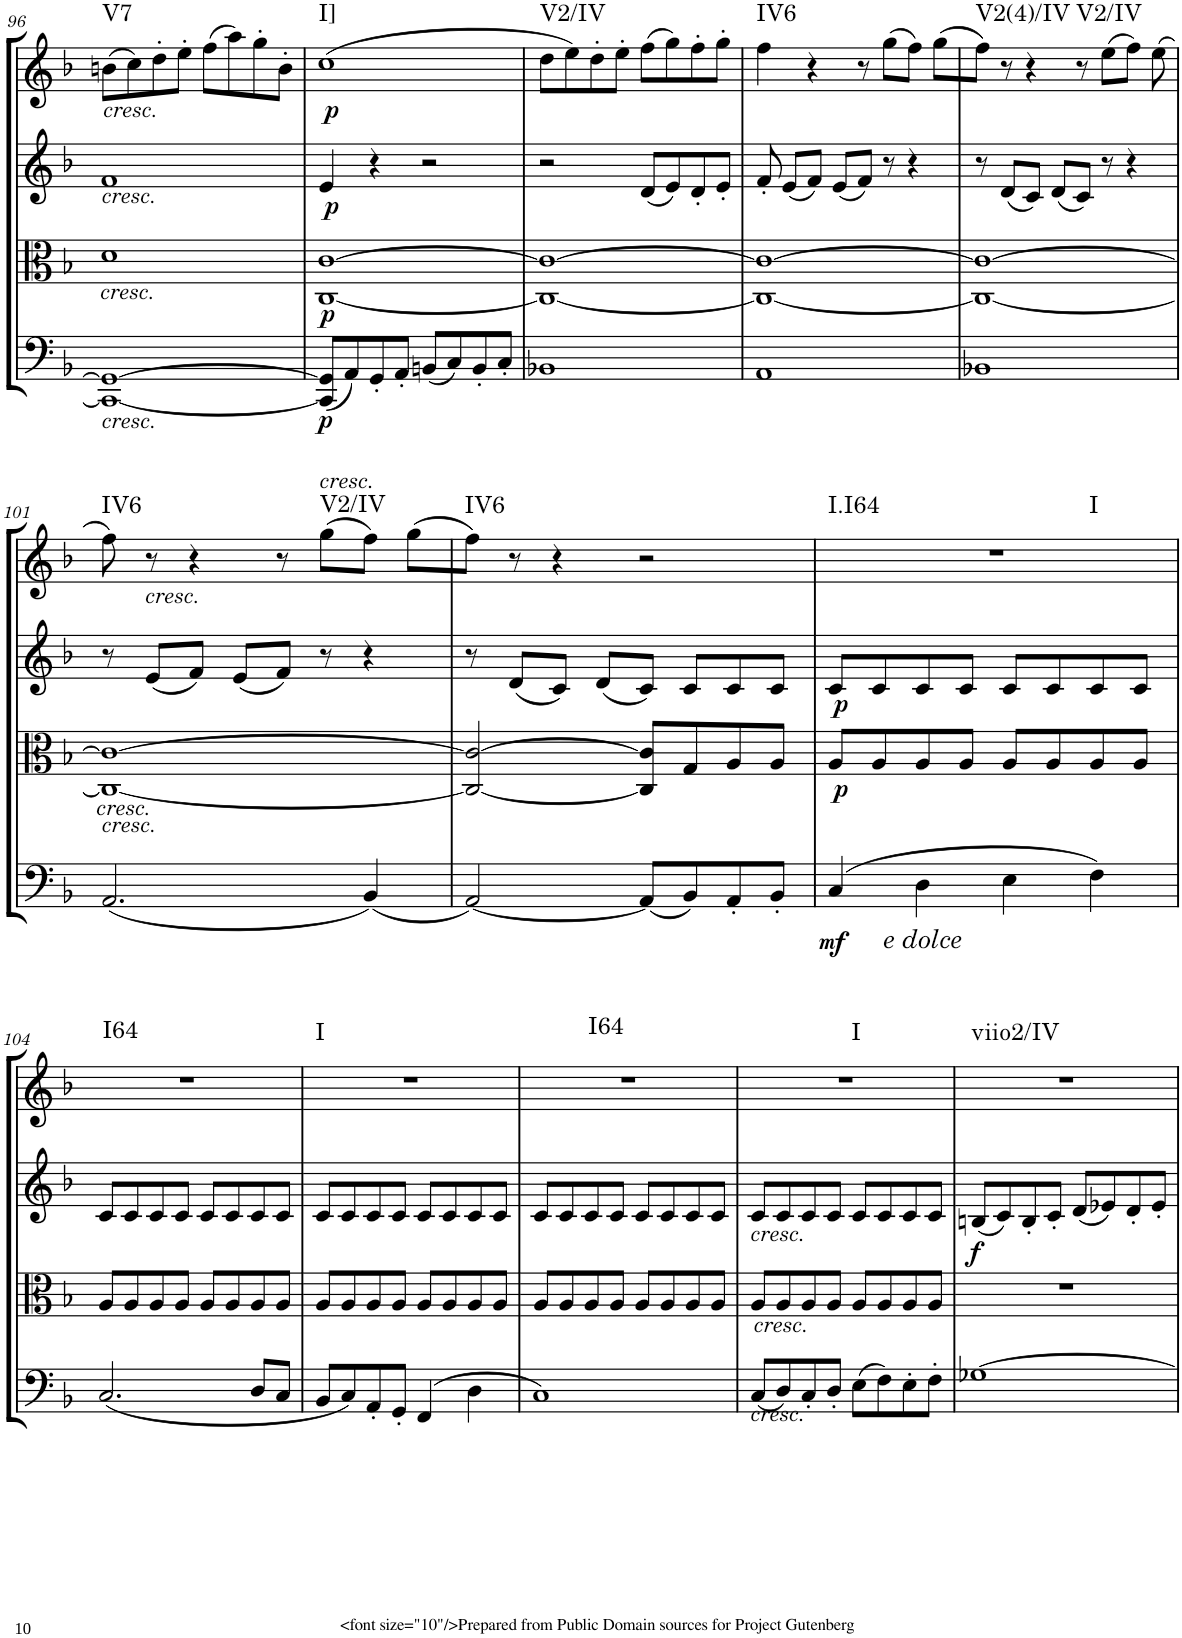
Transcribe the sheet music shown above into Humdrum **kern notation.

**kern	**dynam	**kern	**dynam	**kern	**dynam	**kern	**dynam	**harte
*part4	*part4	*part3	*part3	*part2	*part2	*part1	*part1	*part1
*staff4	*staff4	*staff3	*staff3	*staff2	*staff2	*staff1	*staff1	*
*I"Cello	*	*I"Viola	*	*I"2nd Violin	*	*I"1st Violin	*	*
*	*	*I'Vla	*	*I'Vln	*	*I'Vln	*	*
!!LO:PB:g=z
*clefF4	*	*clefC3	*	*clefG2	*	*clefG2	*	*
*k[b-]	*	*k[b-]	*	*k[b-]	*	*k[b-]	*	*
*M4/4	*	*M4/4	*	*M4/4	*	*M4/4	*	*
*met(c)	*	*met(c)	*	*met(c)	*	*met(c)	*	*
=96	=96	=96	=96	=96	=96	=96	=96	=96
!	!	!	!	!	!	!LO:TX:b:i:t=cresc.	!	!
!	!	!	!	!LO:TX:b:i:t=cresc.	!	!	!	!
!	!	!LO:TX:b:i:t=cresc.	!	!	!	!	!	!
!LO:TX:b:i:t=cresc.	!	!	!	!	!	!	!	!LO:H:kt=V7
1CC_ 1GG_	.	1d	.	1f	.	(8bn\L	.	N
.	.	.	.	.	.	8cc\)	.	.
.	.	.	.	.	.	8dd'\	.	.
.	.	.	.	.	.	8ee'\J	.	.
.	.	.	.	.	.	(8ff\L	.	.
.	.	.	.	.	.	8aa\)	.	.
.	.	.	.	.	.	8gg'\	.	.
.	.	.	.	.	.	8b'\J	.	.
=97	=97	=97	=97	=97	=97	=97	=97	=97
!	!LO:DY:b	!	!	!	!	!	!	!
!	!LO:DY:n=1:a	!	!	!	!LO:DY:b	!	!LO:DY:b	!LO:H:kt=I]
(8CC/] 8GG/]L	p p	[1C [1c	.	4e/	p	(1cc	p	N
8AA/)	.	.	.	.	.	.	.	.
8GG'/	.	.	.	4r	.	.	.	.
8AA'/J	.	.	.	.	.	.	.	.
(8BBn/L	.	.	.	2r	.	.	.	.
8C/)	.	.	.	.	.	.	.	.
8BB'/	.	.	.	.	.	.	.	.
8C'/J	.	.	.	.	.	.	.	.
=98	=98	=98	=98	=98	=98	=98	=98	=98
!	!	!	!	!	!	!	!	!LO:H:kt=V2/IV
1BB-X	.	1C_ 1c_	.	2r	.	8dd\L	.	N
.	.	.	.	.	.	8ee\)	.	.
.	.	.	.	.	.	8dd'\	.	.
.	.	.	.	.	.	8ee'\J	.	.
.	.	.	.	(8d/L	.	(8ff\L	.	.
.	.	.	.	8e/)	.	8gg\)	.	.
.	.	.	.	8d'/	.	8ff'\	.	.
.	.	.	.	8e'/J	.	8gg'\J	.	.
=99	=99	=99	=99	=99	=99	=99	=99	=99
!	!	!	!	!	!	!	!	!LO:H:kt=IV6
1AA	.	1C_ 1c_	.	8f'/	.	4ff\	.	N
.	.	.	.	(8e/L	.	.	.	.
.	.	.	.	8f/J)	.	4r	.	.
.	.	.	.	(8e/L	.	.	.	.
.	.	.	.	8f/J)	.	8r	.	.
.	.	.	.	8r	.	(8gg\L	.	.
.	.	.	.	4r	.	8ff\J)	.	.
.	.	.	.	.	.	(8gg\L	.	.
=100	=100	=100	=100	=100	=100	=100	=100	=100
!	!	!	!	!	!	!	!	!LO:H:kt=V2(4)/IV
1BB-X	.	1C_ 1c_	.	8r	.	8ff\J)	.	N
.	.	.	.	(8d/L	.	8r	.	.
.	.	.	.	8c/J)	.	4r	.	.
.	.	.	.	(8d/L	.	.	.	.
!	!	!	!	!	!	!	!	!LO:H:kt=V2/IV
.	.	.	.	8c/J)	.	8r	.	N
.	.	.	.	8r	.	(8ee\L	.	.
.	.	.	.	4r	.	8ff\J)	.	.
.	.	.	.	.	.	(8ee\	.	.
!!LO:LB:g=z
=101	=101	=101	=101	=101	=101	=101	=101	=101
!	!	!LO:TX:b:i:t=cresc.	!	!	!	!	!	!
!LO:TX:a:i:t=cresc.	!	!	!	!	!	!	!	!LO:H:kt=IV6
(2.AA/	.	1C_ 1c_	.	8r	.	8ff\)	.	N
!	!	!	!	!LO:TX:a:i:t=cresc.	!	!	!	!
.	.	.	.	(8e/L	.	8r	.	.
.	.	.	.	8f/J)	.	4r	.	.
.	.	.	.	(8e/L	.	.	.	.
.	.	.	.	8f/J)	.	8r	.	.
!	!	!	!	!	!	!LO:TX:a:i:t=cresc.	!	!LO:H:kt=V2/IV
.	.	.	.	8r	.	(8gg\L	.	N
(4BB-/)	.	.	.	4r	.	8ff\J)	.	.
.	.	.	.	.	.	(8gg\L	.	.
=102	=102	=102	=102	=102	=102	=102	=102	=102
!	!	!	!	!	!	!	!	!LO:H:kt=IV6
[2AA/)	.	2C/_ 2c/_	.	8r	.	8ff\J)	.	N
.	.	.	.	(8d/L	.	8r	.	.
.	.	.	.	8c/J)	.	4r	.	.
.	.	.	.	(8d/L	.	.	.	.
(8AA/L]	.	8C/] 8c/]L	.	8c/J)	.	2r	.	.
8BB-/)	.	8G/	.	8c/L	.	.	.	.
8AA'/	.	8A/	.	8c/	.	.	.	.
8BB-'/J	.	8A/J	.	8c/J	.	.	.	.
=103	=103	=103	=103	=103	=103	=103	=103	=103
!	!LO:DY:b	!	!LO:DY:b	!	!LO:DY:b	!	!	!LO:H:n=1:kt=I.I64
!	!	!	!	!	!	!	!	!LO:H:n=2:kt=I
(4C/	mf	8A/L	p	8c/L	p	1r	.	N N
.	.	8A/	.	8c/	.	.	.	.
!LO:TX:b:i:t=e dolce	!	!	!	!	!	!	!	!
4D\	.	8A/	.	8c/	.	.	.	.
.	.	8A/J	.	8c/J	.	.	.	.
4E\	.	8A/L	.	8c/L	.	.	.	.
.	.	8A/	.	8c/	.	.	.	.
4F\)	.	8A/	.	8c/	.	.	.	.
.	.	8A/J	.	8c/J	.	.	.	.
!!LO:LB:g=z
=104	=104	=104	=104	=104	=104	=104	=104	=104
!	!	!	!	!	!	!	!	!LO:H:kt=I64
(<2.C/	.	8A/L	.	8c/L	.	1r	.	N
.	.	8A/	.	8c/	.	.	.	.
.	.	8A/	.	8c/	.	.	.	.
.	.	8A/J	.	8c/J	.	.	.	.
.	.	8A/L	.	8c/L	.	.	.	.
.	.	8A/	.	8c/	.	.	.	.
8D/L	.	8A/	.	8c/	.	.	.	.
8C/J	.	8A/J	.	8c/J	.	.	.	.
=105	=105	=105	=105	=105	=105	=105	=105	=105
!	!	!	!	!	!	!	!	!LO:H:kt=I
8BB-/L	.	8A/L	.	8c/L	.	1r	.	N
8C/)	.	8A/	.	8c/	.	.	.	.
8AA'/	.	8A/	.	8c/	.	.	.	.
8GG'/J	.	8A/J	.	8c/J	.	.	.	.
(4FF/	.	8A/L	.	8c/L	.	.	.	.
.	.	8A/	.	8c/	.	.	.	.
4D\	.	8A/	.	8c/	.	.	.	.
.	.	8A/J	.	8c/J	.	.	.	.
=106	=106	=106	=106	=106	=106	=106	=106	=106
!	!	!	!	!	!	!	!	!LO:H:kt=I64
1C)	.	8A/L	.	8c/L	.	1r	.	N
.	.	8A/	.	8c/	.	.	.	.
.	.	8A/	.	8c/	.	.	.	.
.	.	8A/J	.	8c/J	.	.	.	.
.	.	8A/L	.	8c/L	.	.	.	.
.	.	8A/	.	8c/	.	.	.	.
.	.	8A/	.	8c/	.	.	.	.
.	.	8A/J	.	8c/J	.	.	.	.
=107	=107	=107	=107	=107	=107	=107	=107	=107
!	!	!LO:TX:a:i:t=cresc.	!	!	!	!	!	!
!	!	!LO:TX:b:i:t=cresc.	!	!	!	!	!	!
!LO:TX:a:i:t=cresc.	!	!	!	!	!	!	!	!LO:H:kt=I
(8C/L	.	8A/L	.	8c/L	.	1r	.	N
8D/)	.	8A/	.	8c/	.	.	.	.
8C'/	.	8A/	.	8c/	.	.	.	.
8D'/J	.	8A/J	.	8c/J	.	.	.	.
(8E\L	.	8A/L	.	8c/L	.	.	.	.
8F\)	.	8A/	.	8c/	.	.	.	.
8E'\	.	8A/	.	8c/	.	.	.	.
8F'\J	.	8A/J	.	8c/J	.	.	.	.
=108	=108	=108	=108	=108	=108	=108	=108	=108
!	!	!	!LO:DY:a	!	!	!	!	!LO:H:kt=viio2/IV
[1G-X	.	1r	f	(8Bn/L	.	1r	.	N
.	.	.	.	8c/)	.	.	.	.
.	.	.	.	8B'/	.	.	.	.
.	.	.	.	8c'/J	.	.	.	.
.	.	.	.	(8d/L	.	.	.	.
.	.	.	.	8e-X/)	.	.	.	.
.	.	.	.	8d'/	.	.	.	.
.	.	.	.	8e-'/J	.	.	.	.
=	=	=	=	=	=	=	=	=
*-	*-	*-	*-	*-	*-	*-	*-	*-
